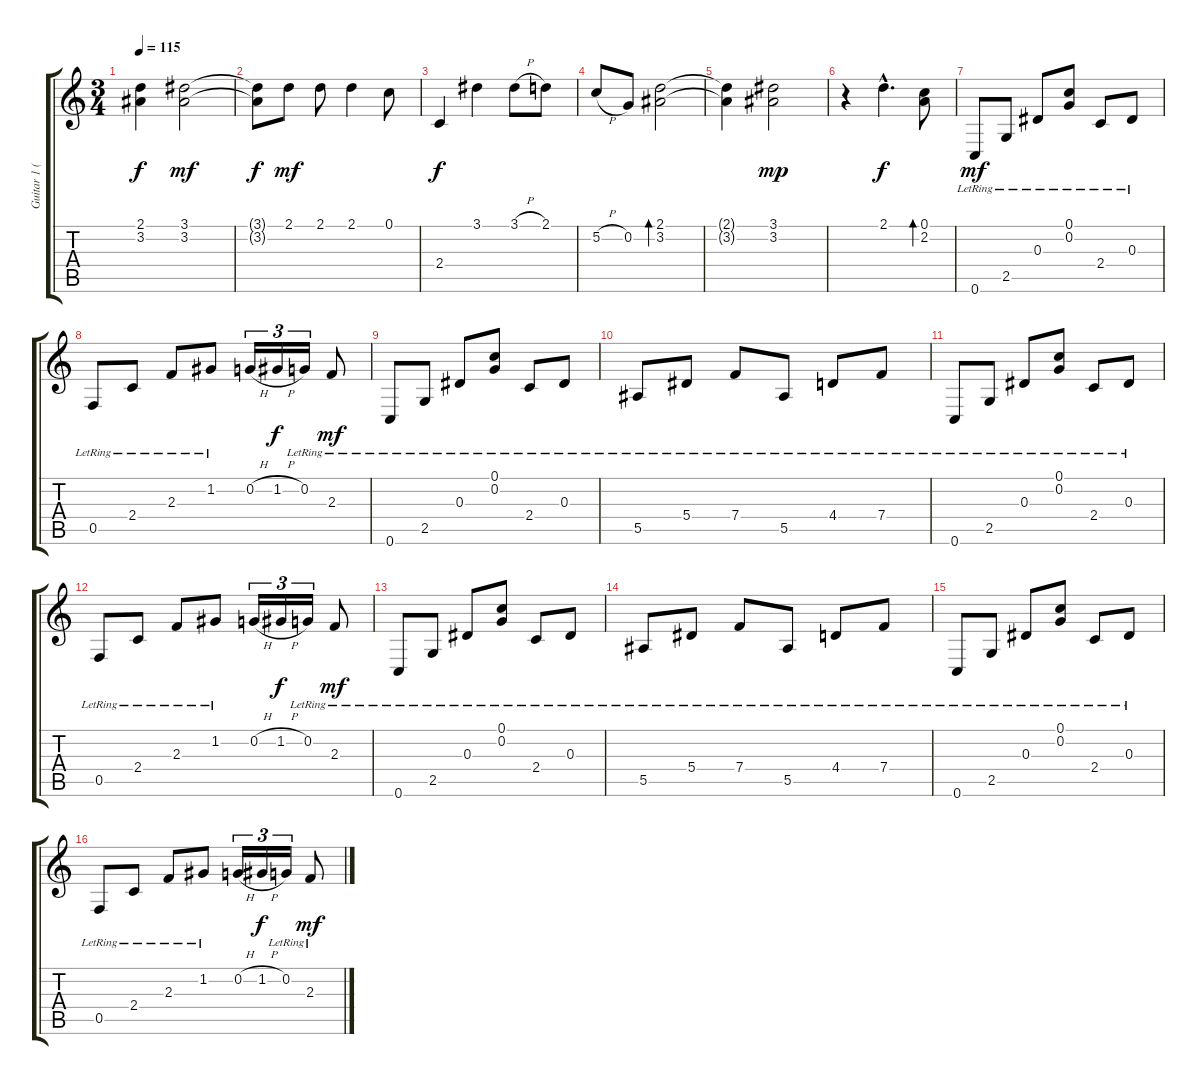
\track ("Guitar 1 (Clean)" "Guitar 1 (") {instrument acousticguitarsteel}
\staff {score tabs}
\tuning (C4 G3 Eb3 Bb2 F2 C2) {hide}
\ts (3 4)
\tempo 115
\clef g2
\ks c
(2.1{t} 3.2{t}).4{dy f} (3.1 3.2).2{dy mf} |
(3.1{t} 3.2{t}).8{dy f} 2.1.8{dy mf} 2.1.8 2.1.4 0.1.8 |
2.4.4{dy f} 3.1.4 3.1{h}.8 2.1.8 |
5.2{h}.8 0.2.8 (2.1 3.2).2{bd 60} |
(2.1{t} 3.2{t}).4 (3.1 3.2).2{dy mp} |
r.4 2.1{hac}.4{d dy f} (0.1 2.2).8{bd 60} |
0.6{lr}.8{dy mf balance 3} 2.5{lr}.8 0.3{lr}.8 (0.1{lr} 0.2{lr}).8 2.4{lr}.8 0.3{lr}.8 |
0.5{lr}.8 2.4{lr}.8 2.3{lr}.8 1.2{lr}.8 0.2{h}.16{tu (3 2)} 1.2{h}.16{tu (3 2) dy f} 0.2{lr}.16{tu (3 2)} 2.3{lr}.8{dy mf} |
0.6{lr}.8 2.5{lr}.8 0.3{lr}.8 (0.1{lr} 0.2{lr}).8 2.4{lr}.8 0.3{lr}.8 |
5.5{lr}.8 5.4{lr}.8 7.4{lr}.8 5.5{lr}.8 4.4{lr}.8 7.4{lr}.8 |
0.6{lr}.8 2.5{lr}.8 0.3{lr}.8 (0.1{lr} 0.2{lr}).8 2.4{lr}.8 0.3{lr}.8 |
0.5{lr}.8 2.4{lr}.8 2.3{lr}.8 1.2{lr}.8 0.2{h}.16{tu (3 2)} 1.2{h}.16{tu (3 2) dy f} 0.2{lr}.16{tu (3 2)} 2.3{lr}.8{dy mf} |
0.6{lr}.8 2.5{lr}.8 0.3{lr}.8 (0.1{lr} 0.2{lr}).8 2.4{lr}.8 0.3{lr}.8 |
5.5{lr}.8 5.4{lr}.8 7.4{lr}.8 5.5{lr}.8 4.4{lr}.8 7.4{lr}.8 |
0.6{lr}.8 2.5{lr}.8 0.3{lr}.8 (0.1{lr} 0.2{lr}).8 2.4{lr}.8 0.3{lr}.8 |
0.5{lr}.8 2.4{lr}.8 2.3{lr}.8 1.2{lr}.8 0.2{h}.16{tu (3 2)} 1.2{h}.16{tu (3 2) dy f} 0.2{lr}.16{tu (3 2)} 2.3{lr}.8{dy mf}
